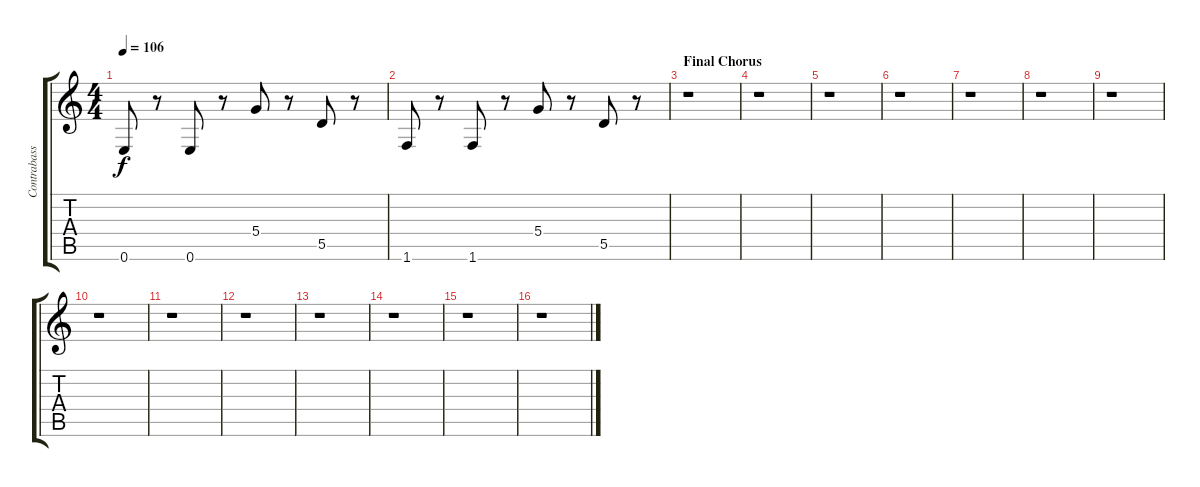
\track ("Contrabass -                 Strings" "Contrabass") {instrument contrabass}
\staff {score tabs}
\tuning (E4 B3 G3 D3 A2 E2) {hide}
\ts (4 4)
\tempo 106
\clef g2
\ks c
0.6.8{dy f} r.8 0.6.8 r.8 5.4.8 r.8 5.5.8 r.8 |
1.6.8 r.8 1.6.8 r.8 5.4.8 r.8 5.5.8 r.8 |
\section ("" "Final Chorus")
r.1 |
r.1 |
r.1 |
r.1 |
r.1 |
r.1 |
r.1 |
r.1 |
r.1 |
r.1 |
r.1 |
r.1 |
r.1 |
r.1
